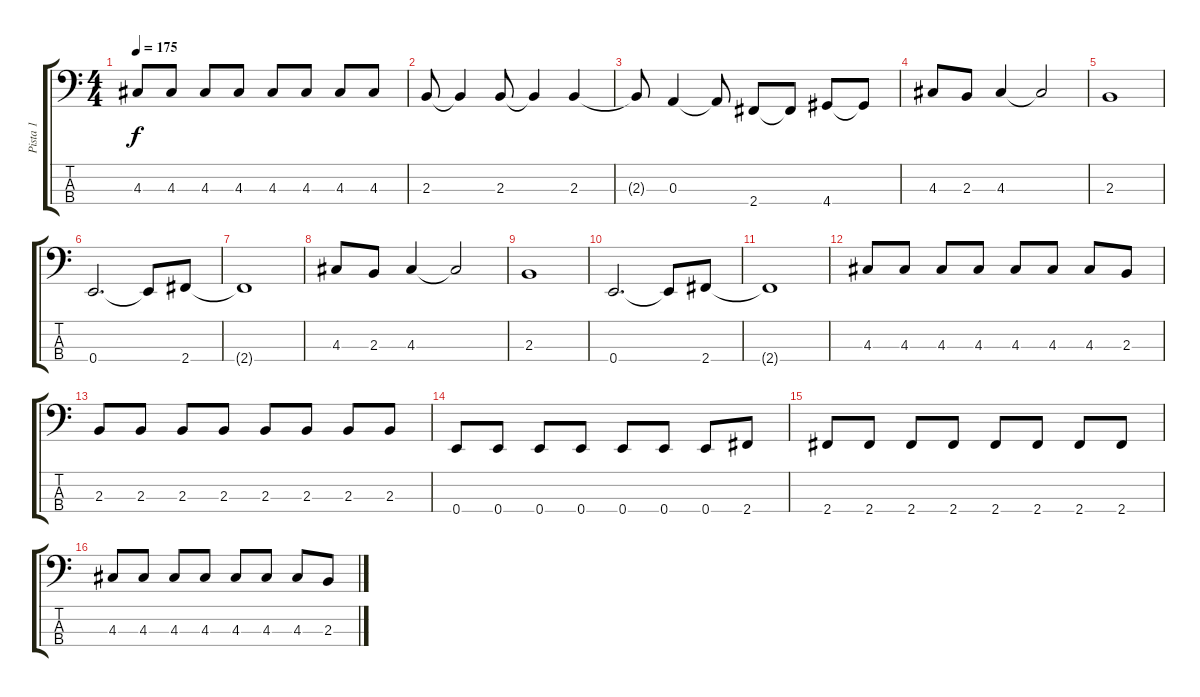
\track ("Pista 1" "Pista 1") {instrument electricbassfinger}
\staff {score tabs}
\tuning (G2 D2 A1 E1) {hide}
\ts (4 4)
\tempo 175
\clef f4
\ks c
4.3.8{dy f} 4.3.8 4.3.8 4.3.8 4.3.8 4.3.8 4.3.8 4.3.8 |
2.3.8 2.3{t}.4 2.3.8 2.3{t}.4 2.3.4 |
2.3{t}.8 0.3.4 0.3{t}.8 2.4.8 2.4{t}.8 4.4.8 4.4{t}.8 |
4.3.8 2.3.8 4.3.4 4.3{t}.2 |
2.3.1 |
0.4.2{d} 0.4{t}.8 2.4.8 |
2.4{t}.1 |
4.3.8 2.3.8 4.3.4 4.3{t}.2 |
2.3.1 |
0.4.2{d} 0.4{t}.8 2.4.8 |
2.4{t}.1 |
4.3.8 4.3.8 4.3.8 4.3.8 4.3.8 4.3.8 4.3.8 2.3.8 |
2.3.8 2.3.8 2.3.8 2.3.8 2.3.8 2.3.8 2.3.8 2.3.8 |
0.4.8 0.4.8 0.4.8 0.4.8 0.4.8 0.4.8 0.4.8 2.4.8 |
2.4.8 2.4.8 2.4.8 2.4.8 2.4.8 2.4.8 2.4.8 2.4.8 |
4.3.8 4.3.8 4.3.8 4.3.8 4.3.8 4.3.8 4.3.8 2.3.8
